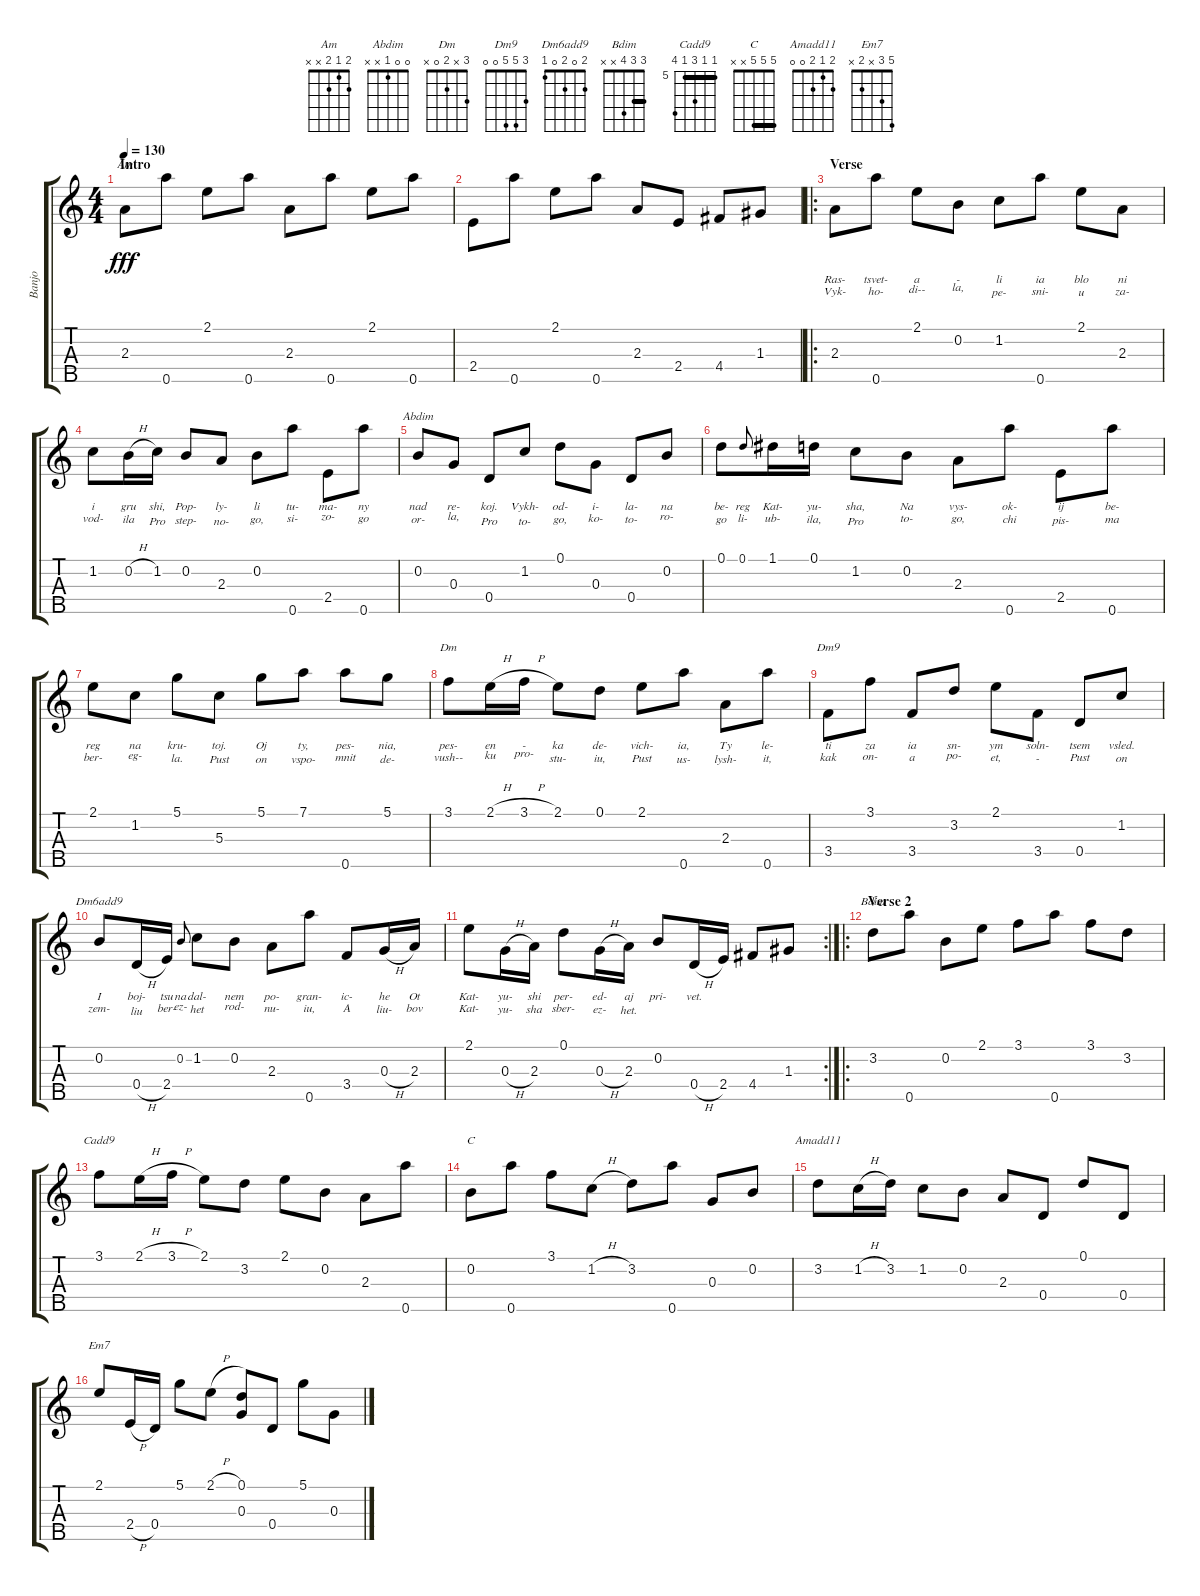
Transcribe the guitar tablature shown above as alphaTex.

\track ("Banjo" "Banjo") {instrument banjo}
\staff {score tabs}
\tuning (D4 B3 G3 D3 A4) {hide}
\displaytranspose 12
\chord ("Am" 2 1 2 x x)
\chord ("Abdim" 0 0 1 x x)
\chord ("Dm" 3 x 2 0 x)
\chord ("Dm9" 3 5 5 0 0)
\chord ("Dm6add9" 2 0 2 0 1)
\chord ("Bdim" 3 3 4 x x) {barre 3}
\chord ("Cadd9" 5 5 7 5 8) {firstfret 5 barre 5}
\chord ("C" 5 5 5 x x) {barre 5}
\chord ("Amadd11" 2 1 2 0 0)
\chord ("Em7" 5 3 x 2 x)
\ts (4 4)
\section ("" "Intro")
\tempo 130
\clef g2
\ks c
2.3.8{ch "Am" dy fff instrument banjo} 0.5.8 2.1.8 0.5.8 2.3.8 0.5.8 2.1.8 0.5.8 |
2.4.8 0.5.8 2.1.8 0.5.8 2.3.8 2.4.8 4.4.8 1.3.8 |
\ro
\section ("" "Verse")
2.3.8{lyrics (0 "Ras-") lyrics (1 "Vyk-") lyrics (2 "") lyrics (3 "") lyrics (4 "")} 0.5.8{lyrics (0 "tsvet-") lyrics (1 "ho-") lyrics (2 "") lyrics (3 "") lyrics (4 "")} 2.1.8{lyrics (0 "a") lyrics (1 "di--") lyrics (2 "") lyrics (3 "") lyrics (4 "")} 0.2.8{lyrics (0 "-") lyrics (1 "la,") lyrics (2 "") lyrics (3 "") lyrics (4 "")} 1.2.8{lyrics (0 "li") lyrics (1 "pe-") lyrics (2 "") lyrics (3 "") lyrics (4 "")} 0.5.8{lyrics (0 "ia") lyrics (1 "sni-") lyrics (2 "") lyrics (3 "") lyrics (4 "")} 2.1.8{lyrics (0 "blo") lyrics (1 "u") lyrics (2 "") lyrics (3 "") lyrics (4 "")} 2.3.8{lyrics (0 "ni") lyrics (1 "za-") lyrics (2 "") lyrics (3 "") lyrics (4 "")} |
1.2.8{lyrics (0 "i") lyrics (1 "vod-") lyrics (2 "") lyrics (3 "") lyrics (4 "")} 0.2{h}.16{lyrics (0 "gru") lyrics (1 "ila") lyrics (2 "") lyrics (3 "") lyrics (4 "")} 1.2.16{lyrics (0 "shi,") lyrics (1 "Pro") lyrics (2 "") lyrics (3 "") lyrics (4 "")} 0.2.8{lyrics (0 "Pop-") lyrics (1 "step-") lyrics (2 "") lyrics (3 "") lyrics (4 "")} 2.3.8{lyrics (0 "ly-") lyrics (1 "no-") lyrics (2 "") lyrics (3 "") lyrics (4 "")} 0.2.8{lyrics (0 "li") lyrics (1 "go,") lyrics (2 "") lyrics (3 "") lyrics (4 "")} 0.5.8{lyrics (0 "tu-") lyrics (1 "si-") lyrics (2 "") lyrics (3 "") lyrics (4 "")} 2.4.8{lyrics (0 "ma-") lyrics (1 "zo-") lyrics (2 "") lyrics (3 "") lyrics (4 "")} 0.5.8{lyrics (0 "ny") lyrics (1 "go") lyrics (2 "") lyrics (3 "") lyrics (4 "")} |
0.2.8{ch "Abdim" lyrics (0 "nad") lyrics (1 "or-") lyrics (2 "") lyrics (3 "") lyrics (4 "")} 0.3.8{lyrics (0 "re-") lyrics (1 "la,") lyrics (2 "") lyrics (3 "") lyrics (4 "")} 0.4.8{lyrics (0 "koj.") lyrics (1 "Pro") lyrics (2 "") lyrics (3 "") lyrics (4 "")} 1.2.8{lyrics (0 "Vykh-") lyrics (1 "to-") lyrics (2 "") lyrics (3 "") lyrics (4 "")} 0.1.8{lyrics (0 "od-") lyrics (1 "go,") lyrics (2 "") lyrics (3 "") lyrics (4 "")} 0.3.8{lyrics (0 "i-") lyrics (1 "ko-") lyrics (2 "") lyrics (3 "") lyrics (4 "")} 0.4.8{lyrics (0 "la-") lyrics (1 "to-") lyrics (2 "") lyrics (3 "") lyrics (4 "")} 0.2.8{lyrics (0 "na") lyrics (1 "ro-") lyrics (2 "") lyrics (3 "") lyrics (4 "")} |
0.1.8{lyrics (0 "be-") lyrics (1 "go") lyrics (2 "") lyrics (3 "") lyrics (4 "")} 0.1.8{lyrics (0 "reg") lyrics (1 "li-") lyrics (2 "") lyrics (3 "") lyrics (4 "") gr onbeat} 1.1.16{lyrics (0 "Kat-") lyrics (1 "ub-") lyrics (2 "") lyrics (3 "") lyrics (4 "")} 0.1.16{lyrics (0 "yu-") lyrics (1 "ila,") lyrics (2 "") lyrics (3 "") lyrics (4 "")} 1.2.8{lyrics (0 "sha,") lyrics (1 "Pro") lyrics (2 "") lyrics (3 "") lyrics (4 "")} 0.2.8{lyrics (0 "Na") lyrics (1 "to-") lyrics (2 "") lyrics (3 "") lyrics (4 "")} 2.3.8{lyrics (0 "vys-") lyrics (1 "go,") lyrics (2 "") lyrics (3 "") lyrics (4 "")} 0.5.8{lyrics (0 "ok-") lyrics (1 "chi") lyrics (2 "") lyrics (3 "") lyrics (4 "")} 2.4.8{lyrics (0 "ij") lyrics (1 "pis-") lyrics (2 "") lyrics (3 "") lyrics (4 "")} 0.5.8{lyrics (0 "be-") lyrics (1 "ma") lyrics (2 "") lyrics (3 "") lyrics (4 "")} |
2.1.8{lyrics (0 "reg") lyrics (1 "ber-") lyrics (2 "") lyrics (3 "") lyrics (4 "")} 1.2.8{lyrics (0 "na") lyrics (1 "eg-") lyrics (2 "") lyrics (3 "") lyrics (4 "")} 5.1.8{lyrics (0 "kru-") lyrics (1 "la.") lyrics (2 "") lyrics (3 "") lyrics (4 "")} 5.3.8{lyrics (0 "toj.") lyrics (1 "Pust") lyrics (2 "") lyrics (3 "") lyrics (4 "")} 5.1.8{lyrics (0 "Oj") lyrics (1 "on") lyrics (2 "") lyrics (3 "") lyrics (4 "")} 7.1.8{lyrics (0 "ty,") lyrics (1 "vspo-") lyrics (2 "") lyrics (3 "") lyrics (4 "")} 0.5.8{lyrics (0 "pes-") lyrics (1 "mnit") lyrics (2 "") lyrics (3 "") lyrics (4 "")} 5.1.8{lyrics (0 "nia,") lyrics (1 "de-") lyrics (2 "") lyrics (3 "") lyrics (4 "")} |
3.1.8{ch "Dm" lyrics (0 "pes-") lyrics (1 "vush--") lyrics (2 "") lyrics (3 "") lyrics (4 "")} 2.1{h}.16{lyrics (0 "en") lyrics (1 "ku") lyrics (2 "") lyrics (3 "") lyrics (4 "")} 3.1{h}.16{lyrics (0 "-") lyrics (1 "pro-") lyrics (2 "") lyrics (3 "") lyrics (4 "")} 2.1.8{lyrics (0 "ka") lyrics (1 "stu-") lyrics (2 "") lyrics (3 "") lyrics (4 "")} 0.1.8{lyrics (0 "de-") lyrics (1 "iu,") lyrics (2 "") lyrics (3 "") lyrics (4 "")} 2.1.8{lyrics (0 "vich-") lyrics (1 "Pust") lyrics (2 "") lyrics (3 "") lyrics (4 "")} 0.5.8{lyrics (0 "ia,") lyrics (1 "us-") lyrics (2 "") lyrics (3 "") lyrics (4 "")} 2.3.8{lyrics (0 "Ty") lyrics (1 "lysh-") lyrics (2 "") lyrics (3 "") lyrics (4 "")} 0.5.8{lyrics (0 "le-") lyrics (1 "it,") lyrics (2 "") lyrics (3 "") lyrics (4 "")} |
3.4.8{ch "Dm9" lyrics (0 "ti") lyrics (1 "kak") lyrics (2 "") lyrics (3 "") lyrics (4 "")} 3.1.8{lyrics (0 "za") lyrics (1 "on-") lyrics (2 "") lyrics (3 "") lyrics (4 "")} 3.4.8{lyrics (0 "ia") lyrics (1 "a") lyrics (2 "") lyrics (3 "") lyrics (4 "")} 3.2.8{lyrics (0 "sn-") lyrics (1 "po-") lyrics (2 "") lyrics (3 "") lyrics (4 "")} 2.1.8{lyrics (0 "ym") lyrics (1 "et,") lyrics (2 "") lyrics (3 "") lyrics (4 "")} 3.4.8{lyrics (0 "soln-") lyrics (1 "-") lyrics (2 "") lyrics (3 "") lyrics (4 "")} 0.4.8{lyrics (0 "tsem") lyrics (1 "Pust") lyrics (2 "") lyrics (3 "") lyrics (4 "")} 1.2.8{lyrics (0 "vsled.") lyrics (1 "on") lyrics (2 "") lyrics (3 "") lyrics (4 "")} |
0.2.8{ch "Dm6add9" lyrics (0 "I") lyrics (1 "zem-") lyrics (2 "") lyrics (3 "") lyrics (4 "")} 0.4{h}.16{lyrics (0 "boj-") lyrics (1 "liu") lyrics (2 "") lyrics (3 "") lyrics (4 "")} 2.4.16{lyrics (0 "tsu") lyrics (1 "ber-") lyrics (2 "") lyrics (3 "") lyrics (4 "")} 0.2.8{lyrics (0 "na") lyrics (1 "ez-") lyrics (2 "") lyrics (3 "") lyrics (4 "") gr onbeat} 1.2.8{lyrics (0 "dal-") lyrics (1 "het") lyrics (2 "") lyrics (3 "") lyrics (4 "")} 0.2.8{lyrics (0 "nem") lyrics (1 "rod-") lyrics (2 "") lyrics (3 "") lyrics (4 "")} 2.3.8{lyrics (0 "po-") lyrics (1 "nu-") lyrics (2 "") lyrics (3 "") lyrics (4 "")} 0.5.8{lyrics (0 "gran-") lyrics (1 "iu,") lyrics (2 "") lyrics (3 "") lyrics (4 "")} 3.4.8{lyrics (0 "ic-") lyrics (1 "A") lyrics (2 "") lyrics (3 "") lyrics (4 "")} 0.3{h}.16{lyrics (0 "he") lyrics (1 "liu-") lyrics (2 "") lyrics (3 "") lyrics (4 "")} 2.3.16{lyrics (0 "Ot") lyrics (1 "bov") lyrics (2 "") lyrics (3 "") lyrics (4 "")} |
\rc 2
2.1.8{lyrics (0 "Kat-") lyrics (1 "Kat-") lyrics (2 "") lyrics (3 "") lyrics (4 "")} 0.3{h}.16{lyrics (0 "yu-") lyrics (1 "yu-") lyrics (2 "") lyrics (3 "") lyrics (4 "")} 2.3.16{lyrics (0 "shi") lyrics (1 "sha") lyrics (2 "") lyrics (3 "") lyrics (4 "")} 0.1.8{lyrics (0 "per-") lyrics (1 "sber-") lyrics (2 "") lyrics (3 "") lyrics (4 "")} 0.3{h}.16{lyrics (0 "ed-") lyrics (1 "ez-") lyrics (2 "") lyrics (3 "") lyrics (4 "")} 2.3.16{lyrics (0 "aj") lyrics (1 "het.") lyrics (2 "") lyrics (3 "") lyrics (4 "")} 0.2.8{lyrics (0 "pri-") lyrics (1 "") lyrics (2 "") lyrics (3 "") lyrics (4 "")} 0.4{h}.16{lyrics (0 "vet.") lyrics (1 "") lyrics (2 "") lyrics (3 "") lyrics (4 "")} 2.4.16 4.4.8 1.3.8 |
\ro
\section ("" "Verse 2")
3.2.8{ch "Bdim"} 0.5.8 0.2.8 2.1.8 3.1.8 0.5.8 3.1.8 3.2.8 |
3.1.8{ch "Cadd9"} 2.1{h}.16 3.1{h}.16 2.1.8 3.2.8 2.1.8 0.2.8 2.3.8 0.5.8 |
0.2.8{ch "C"} 0.5.8 3.1.8 1.2{h}.8 3.2.8 0.5.8 0.3.8 0.2.8 |
3.2.8{ch "Amadd11"} 1.2{h}.16 3.2.16 1.2.8 0.2.8 2.3.8 0.4.8 0.1.8 0.4.8 |
2.1.8{ch "Em7"} 2.4{h}.16 0.4.16 5.1.8 2.1{h}.8 (0.1 0.3).8 0.4.8 5.1.8 0.3.8
